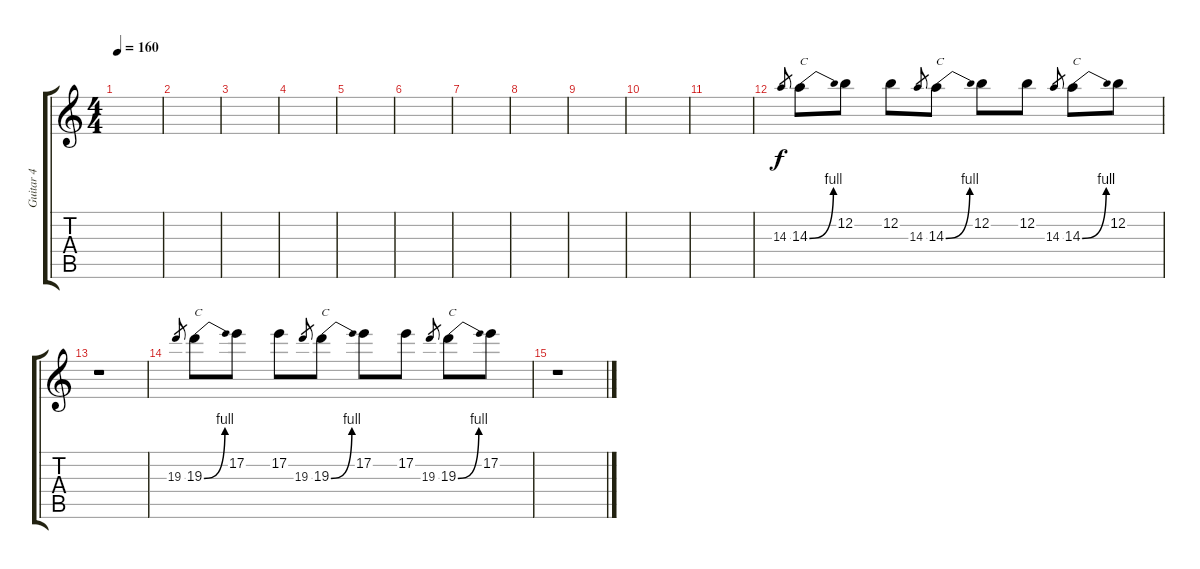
\track ("Guitar 4" "Guitar 4") {instrument distortionguitar}
\staff {score tabs}
\tuning (E4 B3 G3 D3 A2 E2) {hide}
\ts (4 4)
\tempo 160
\clef g2
\ks c
|
|
|
|
|
|
|
|
|
|
|
14.3.8{gr} 14.3{be (bend 0 0 60 4)}.8{txt "C"} 12.2.8 12.2.8 14.3.8{gr} 14.3{be (bend 0 0 60 4)}.8{txt "C"} 12.2.8 12.2.8 14.3.8{gr} 14.3{be (bend 0 0 60 4)}.8{txt "C"} 12.2.8 |
r.1 |
19.3.8{gr} 19.3{be (bend 0 0 60 4)}.8{txt "C"} 17.2.8 17.2.8 19.3.8{gr} 19.3{be (bend 0 0 60 4)}.8{txt "C"} 17.2.8 17.2.8 19.3.8{gr} 19.3{be (bend 0 0 60 4)}.8{txt "C"} 17.2.8 |
r.1
